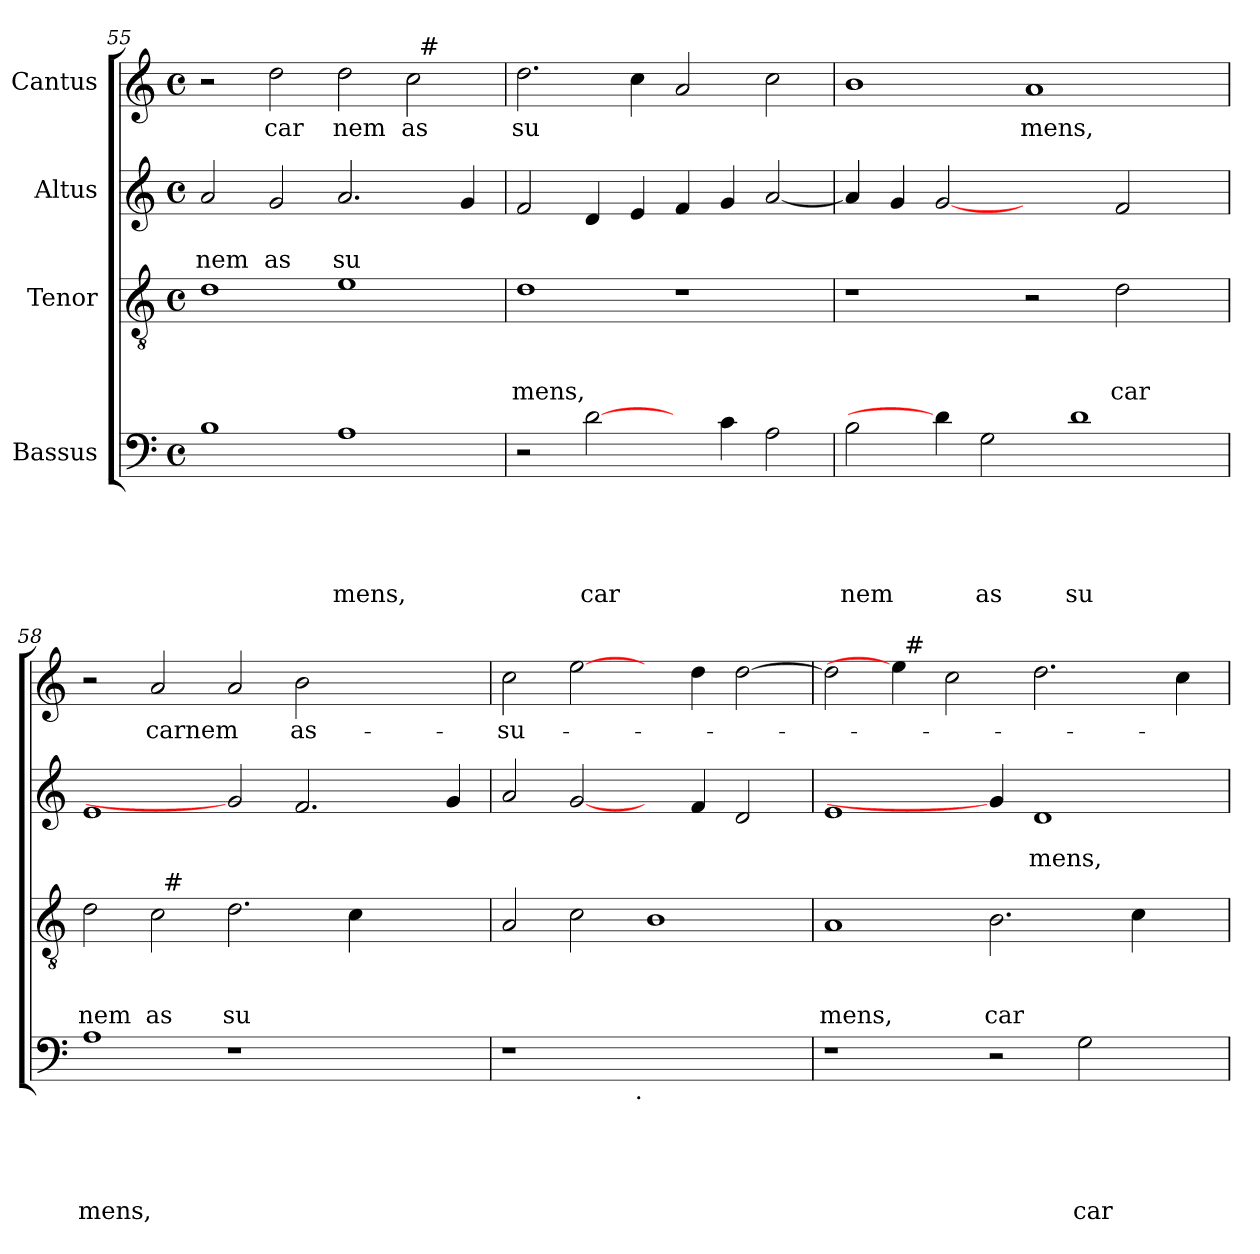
**kern	**text	**text	**text	**text	**text	**kern	**text	**text	**text	**kern	**text	**text	**kern	**text
*part4	*part4	*part4	*part4	*part4	*part4	*part3	*part3	*part3	*part3	*part2	*part2	*part2	*part1	*part1
*staff4	*staff4	*staff4	*staff4	*staff4	*staff4	*staff3	*staff3	*staff3	*staff3	*staff2	*staff2	*staff2	*staff1	*staff1
*I"Bassus	*	*	*	*	*	*I"Tenor	*	*	*	*I"Altus	*	*	*I"Cantus	*
*clefF4	*	*	*	*	*	*clefGv2	*	*	*	*clefG2	*	*	*clefG2	*
*k[]	*	*	*	*	*	*k[]	*	*	*	*k[]	*	*	*k[]	*
*C:	*	*	*	*	*	*C:	*	*	*	*C:	*	*	*C:	*
*M4/4	*	*	*	*	*	*M4/4	*	*	*	*M4/4	*	*	*M4/4	*
*met(c)	*	*	*	*	*	*met(c)	*	*	*	*met(c)	*	*	*met(c)	*
=55	=55	=55	=55	=55	=55	=55	=55	=55	=55	=55	=55	=55	=55	=55
!	!	!	!	!	!	!	!	!	!	!	!	!LO:LY:b	!	!
*	*	*	*	*	*	*	*	*	*	*	*	*	*^	*
1B	.	.	.	.	.	1d	.	.	.	2a/	.	nem	2r	1ryy	.
!	!	!	!	!	!	!	!	!	!	!	!	!LO:LY:b	!	!	!LO:LY:b
.	.	.	.	.	.	.	.	.	.	2g/	.	as	2dd\	.	car
!	!	!	!	!	!LO:LY:b	!	!	!	!	!	!	!LO:LY:b	!	!	!LO:LY:b
1A	.	.	.	.	mens,	1e	.	.	.	2.a/	.	su	2dd\	2ryy	nem
!	!	!	!	!	!	!	!	!	!	!	!	!	!	!	!LO:LY:b
.	.	.	.	.	.	.	.	.	.	.	.	.	2cc\	32ryy	as
!	!	!	!	!	!	!	!	!	!	!	!	!	!	!LO:TX:a:t=#	!
.	.	.	.	.	.	.	.	.	.	.	.	.	.	4...ryy	.
.	.	.	.	.	.	.	.	.	.	4g/	.	.	.	.	.
=56	=56	=56	=56	=56	=56	=56	=56	=56	=56	=56	=56	=56	=56	=56	=56
!	!	!	!	!	!	!	!	!	!LO:LY:b	!	!	!	!	!	!LO:LY:b
*	*	*	*	*	*	*	*	*	*	*	*	*	*v	*v	*
2r	.	.	.	.	.	1d	.	.	mens,	2f/	.	.	2.dd\	su
!	!	!	!	!	!LO:LY:b	!	!	!	!	!	!	!	!	!
[2d\	.	.	.	.	car	.	.	.	.	4d/	.	.	.	.
.	.	.	.	.	.	.	.	.	.	4e/	.	.	4cc\	.
4ryy	.	.	.	.	.	1r	.	.	.	4f/	.	.	2a/	.
4c\	.	.	.	.	.	.	.	.	.	4g/	.	.	.	.
2A\	.	.	.	.	.	.	.	.	.	[<2a/	.	.	2cc\	.
=57	=57	=57	=57	=57	=57	=57	=57	=57	=57	=57	=57	=57	=57	=57
!	!	!	!	!	!LO:LY:b	!	!	!	!	!	!	!	!	!
2B\	.	.	.	.	nem	1r	.	.	.	4a/]	.	.	1b	.
.	.	.	.	.	.	.	.	.	.	4g/	.	.	.	.
4d\]	.	.	.	.	.	.	.	.	.	[2g	.	.	.	.
!	!	!	!	!	!LO:LY:b	!	!	!	!	!	!	!	!	!
2G\	.	.	.	.	as	.	.	.	.	.	.	.	.	.
!	!	!	!	!	!	!	!	!	!	!	!	!	!	!LO:LY:b
.	.	.	.	.	.	2r	.	.	.	2ryy	.	.	1a	mens,
!	!	!	!	!	!LO:LY:b	!	!	!	!	!	!	!	!	!
1d	.	.	.	.	su	.	.	.	.	.	.	.	.	.
!	!	!	!	!	!	!	!	!	!LO:LY:b	!	!	!	!	!
.	.	.	.	.	.	2d\	.	.	car	2f/	.	.	.	.
.	.	.	.	.	.	4ryy	.	.	.	4ryy	.	.	4ryy	.
!!LO:LB:g=z
=58	=58	=58	=58	=58	=58	=58	=58	=58	=58	=58	=58	=58	=58	=58
!	!	!	!	!	!LO:LY:b	!	!	!	!LO:LY:b	!	!	!	!	!
*	*	*	*	*	*	*^	*	*	*	*	*	*	*	*
1A	.	.	.	.	mens,	2d\	2ryy	.	.	nem	1e	.	.	2r	.
!	!	!	!	!	!	!	!	!	!	!LO:LY:b	!	!	!	!	!LO:LY:b
.	.	.	.	.	.	2c\	32ryy	.	.	as	.	.	.	2a/	carnem
!	!	!	!	!	!	!	!LO:TX:a:t=#	!	!	!	!	!	!	!	!
.	.	.	.	.	.	.	1ryy	.	.	.	.	.	.	.	.
!	!	!	!	!	!	!	!	!	!	!LO:LY:b	!	!	!	!	!
1r	.	.	.	.	.	2.d\	.	.	.	su	2g]	.	.	2a/	.
!	!	!	!	!	!	!	!	!	!	!	!	!	!	!	!LO:LY:b
.	.	.	.	.	.	.	.	.	.	.	2.f/	.	.	2b\	as-
.	.	.	.	.	.	.	2ryy	.	.	.	.	.	.	.	.
.	.	.	.	.	.	4c\	.	.	.	.	.	.	.	.	.
2ryy	.	.	.	.	.	2ryy	.	.	.	.	.	.	.	2ryy	.
.	.	.	.	.	.	.	4...ryy	.	.	.	.	.	.	.	.
.	.	.	.	.	.	.	.	.	.	.	4g/	.	.	.	.
=59	=59	=59	=59	=59	=59	=59	=59	=59	=59	=59	=59	=59	=59	=59	=59
!	!	!	!	!	!	!	!	!	!	!	!	!	!	!	!LO:LY:b
*^	*	*	*	*	*	*v	*v	*	*	*	*	*	*	*	*
1r	2ryy	.	.	.	.	.	2A/	.	.	.	2a/	.	.	2cc\	-su-
.	4...ryy	.	.	.	.	.	2c\	.	.	.	[2g/	.	.	[2ee\	.
!	!LO:TX:b:t=.	!	!	!	!	!	!	!	!	!	!	!	!	!	!
.	1ryy	.	.	.	.	.	.	.	.	.	.	.	.	.	.
1ryy	.	.	.	.	.	.	1B	.	.	.	4ryy	.	.	4ryy	.
.	.	.	.	.	.	.	.	.	.	.	4f/	.	.	4dd\	.
.	.	.	.	.	.	.	.	.	.	.	2d/	.	.	[>2dd\	.
.	32ryy	.	.	.	.	.	.	.	.	.	.	.	.	.	.
=60	=60	=60	=60	=60	=60	=60	=60	=60	=60	=60	=60	=60	=60	=60	=60
!	!	!	!	!	!	!	!	!	!	!LO:LY:b	!	!	!	!	!
*v	*v	*	*	*	*	*	*	*	*	*	*	*	*	*^	*
1r	.	.	.	.	.	1A	.	.	mens,	1e	.	.	2dd\]	2ryy	.
.	.	.	.	.	.	.	.	.	.	.	.	.	4ee\]	32ryy	.
!	!	!	!	!	!	!	!	!	!	!	!	!	!	!LO:TX:a:t=#	!
.	.	.	.	.	.	.	.	.	.	.	.	.	.	1ryy	.
.	.	.	.	.	.	.	.	.	.	.	.	.	2cc\	.	.
!	!	!	!	!	!	!	!	!	!LO:LY:b	!	!	!	!	!	!
2r	.	.	.	.	.	2.B\	.	.	car	4g/]	.	.	.	.	.
!	!	!	!	!	!	!	!	!	!	!	!	!LO:LY:b	!	!	!
.	.	.	.	.	.	.	.	.	.	1d	.	mens,	2.dd\	.	.
!	!	!	!	!	!LO:LY:b	!	!	!	!	!	!	!	!	!	!
2G\	.	.	.	.	car-	.	.	.	.	.	.	.	.	.	.
.	.	.	.	.	.	.	.	.	.	.	.	.	.	2ryy	.
.	.	.	.	.	.	4c\	.	.	.	.	.	.	.	.	.
4ryy	.	.	.	.	.	4ryy	.	.	.	.	.	.	4cc\	.	.
.	.	.	.	.	.	.	.	.	.	.	.	.	.	8..ryy	.
*	*	*	*	*	*	*	*	*	*	*	*	*	*v	*v	*
=	=	=	=	=	=	=	=	=	=	=	=	=	=	=
*-	*-	*-	*-	*-	*-	*-	*-	*-	*-	*-	*-	*-	*-	*-
